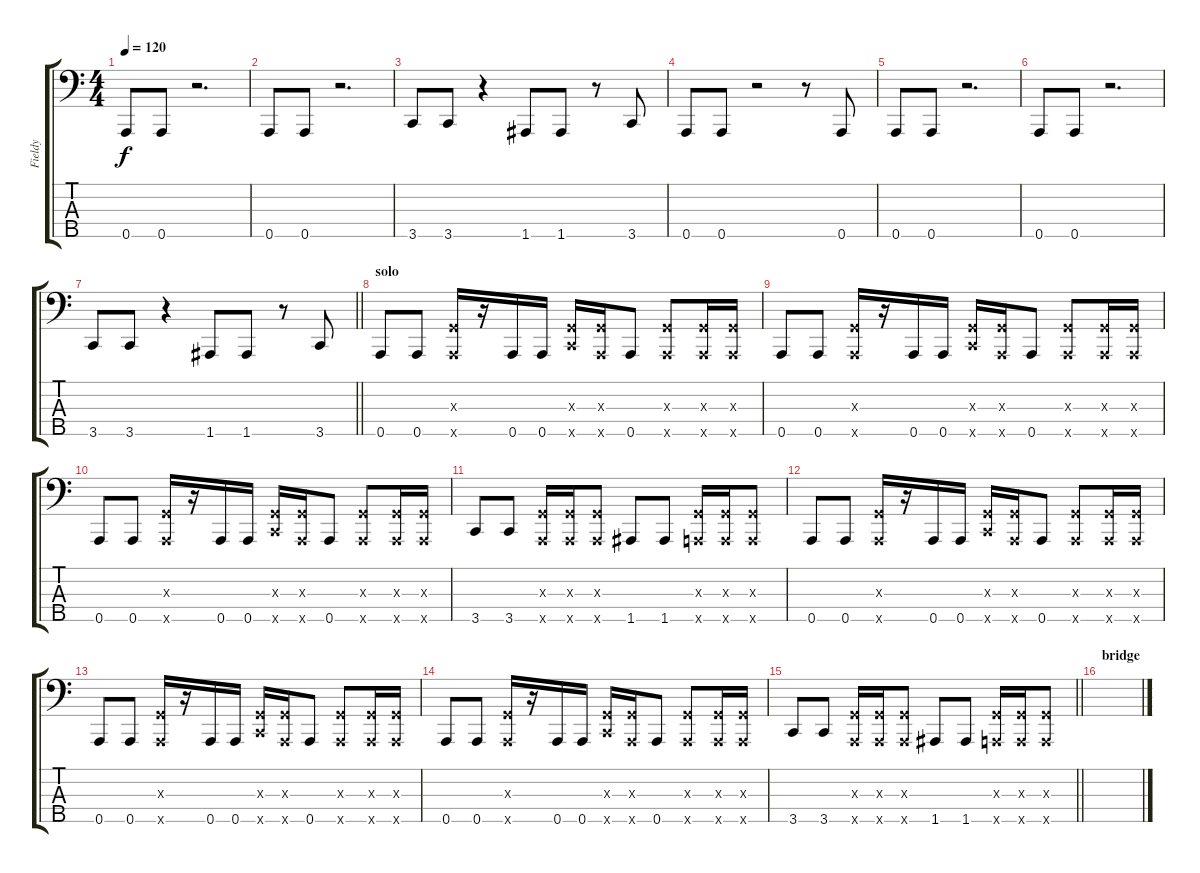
\track ("Fieldy" "Fieldy") {instrument slapbass1}
\staff {score tabs}
\tuning (F2 C2 G1 D1 A0) {hide}
\ts (4 4)
\tempo 120
\clef f4
\ks c
0.5.8{dy f} 0.5.8 r.2{d} |
0.5.8 0.5.8 r.2{d} |
3.5.8 3.5.8 r.4 1.5.8 1.5.8 r.8 3.5.8 |
0.5.8 0.5.8 r.2 r.8 0.5.8 |
0.5.8 0.5.8 r.2{d} |
0.5.8 0.5.8 r.2{d} |
\barLineRight lightlight
3.5.8 3.5.8 r.4 1.5.8 1.5.8 r.8 3.5.8 |
\section ("" "solo")
0.5.8 0.5.8 (0.3{x} 0.5{x}).16 r.16 0.5.16 0.5.16 (0.3{x} 3.5{x}).16 (0.3{x} 0.5{x}).16 0.5.8 (0.3{x} 0.5{x}).8 (0.3{x} 0.5{x}).16 (0.3{x} 0.5{x}).16 |
0.5.8 0.5.8 (0.3{x} 0.5{x}).16 r.16 0.5.16 0.5.16 (0.3{x} 3.5{x}).16 (0.3{x} 0.5{x}).16 0.5.8 (0.3{x} 0.5{x}).8 (0.3{x} 0.5{x}).16 (0.3{x} 0.5{x}).16 |
0.5.8 0.5.8 (0.3{x} 0.5{x}).16 r.16 0.5.16 0.5.16 (0.3{x} 3.5{x}).16 (0.3{x} 0.5{x}).16 0.5.8 (0.3{x} 0.5{x}).8 (0.3{x} 0.5{x}).16 (0.3{x} 0.5{x}).16 |
3.5.8 3.5.8 (0.3{x} 0.5{x}).16 (0.3{x} 0.5{x}).16 (0.3{x} 0.5{x}).8 1.5.8 1.5.8 (0.3{x} 0.5{x}).16 (0.3{x} 0.5{x}).16 (0.3{x} 0.5{x}).8 |
0.5.8 0.5.8 (0.3{x} 0.5{x}).16 r.16 0.5.16 0.5.16 (0.3{x} 3.5{x}).16 (0.3{x} 0.5{x}).16 0.5.8 (0.3{x} 0.5{x}).8 (0.3{x} 0.5{x}).16 (0.3{x} 0.5{x}).16 |
0.5.8 0.5.8 (0.3{x} 0.5{x}).16 r.16 0.5.16 0.5.16 (0.3{x} 3.5{x}).16 (0.3{x} 0.5{x}).16 0.5.8 (0.3{x} 0.5{x}).8 (0.3{x} 0.5{x}).16 (0.3{x} 0.5{x}).16 |
0.5.8 0.5.8 (0.3{x} 0.5{x}).16 r.16 0.5.16 0.5.16 (0.3{x} 3.5{x}).16 (0.3{x} 0.5{x}).16 0.5.8 (0.3{x} 0.5{x}).8 (0.3{x} 0.5{x}).16 (0.3{x} 0.5{x}).16 |
\barLineRight lightlight
3.5.8 3.5.8 (0.3{x} 0.5{x}).16 (0.3{x} 0.5{x}).16 (0.3{x} 0.5{x}).8 1.5.8 1.5.8 (0.3{x} 0.5{x}).16 (0.3{x} 0.5{x}).16 (0.3{x} 0.5{x}).8 |
\section ("" "bridge")
